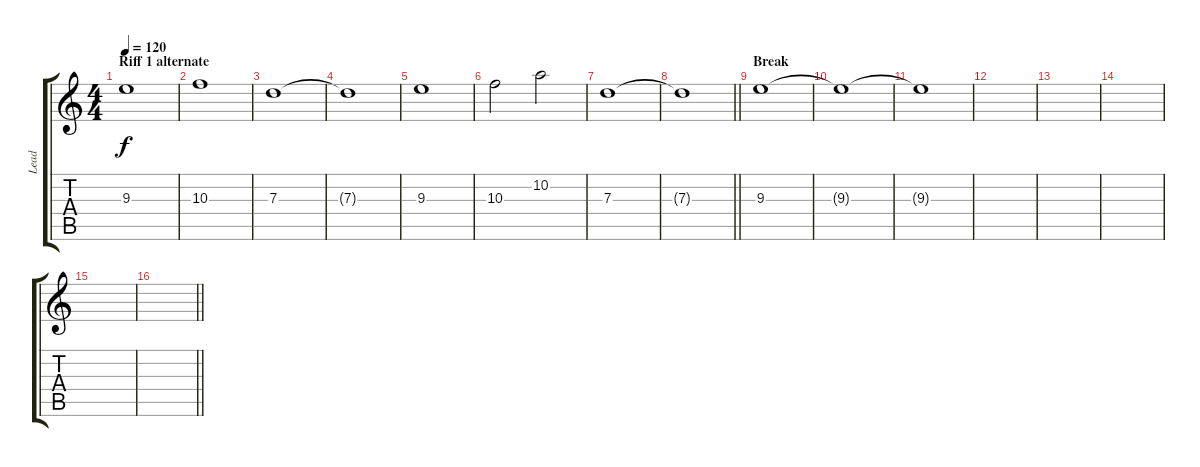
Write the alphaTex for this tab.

\track ("Lead" "Lead") {instrument distortionguitar}
\staff {score tabs}
\tuning (E4 B3 G3 D3 A2 E2) {hide}
\ts (4 4)
\section ("" "Riff 1 alternate")
\tempo 120
\clef g2
\ks c
9.3.1{dy f} |
10.3.1 |
7.3.1 |
7.3{t}.1 |
9.3.1 |
10.3.2 10.2.2 |
7.3.1 |
\barLineRight lightlight
7.3{t}.1 |
\section ("" "Break")
9.3.1 |
9.3{t}.1{volume 0} |
9.3{t}.1 |
|
|
|
|
\barLineRight lightlight
